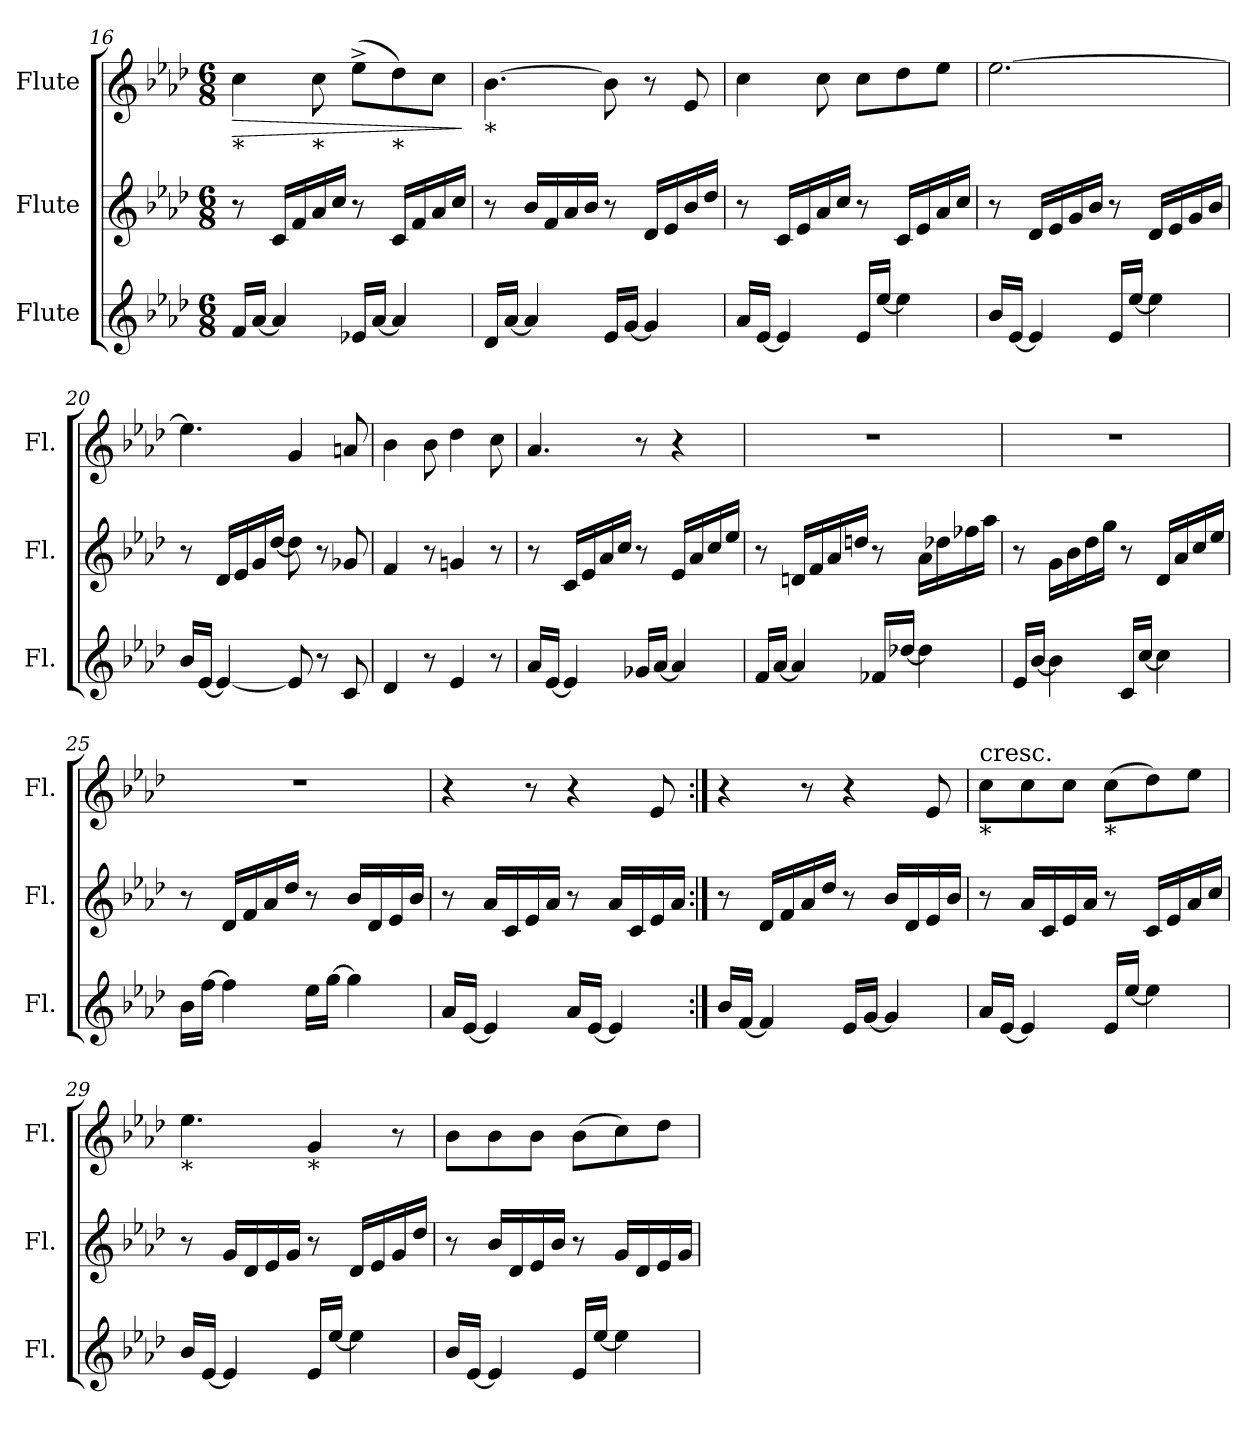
**kern	**kern	**kern	**dynam
*part3	*part2	*part1	*part1
*staff3	*staff2	*staff1	*staff1
*I"Flute	*I"Flute	*I"Flute	*
*I'Fl.	*I'Fl.	*I'Fl.	*
!!LO:LB:g=z
*clefG2	*clefG2	*clefG2	*
*k[b-e-a-d-]	*k[b-e-a-d-]	*k[b-e-a-d-]	*
*A-:	*A-:	*A-:	*
*M6/8	*M6/8	*M6/8	*
=16	=16	=16	=16
!	!	!LO:TX:b:t=*	!
!	!	!	!LO:HP:b
16f/LL	8r	4cc\	>
[16a-/JJ	.	.	.
4a-/]	16c/LL	.	.
.	16f/	.	.
!	!	!LO:TX:b:t=*	!
.	16a-/	8cc\	.
.	16cc/JJ	.	.
16e-X/LL	8r	(8ee-^\L	.
[16a-/JJ	.	.	.
!	!	!LO:TX:b:t=*	!
4a-/]	16c/LL	8dd-\)	.
.	16f/	.	.
.	16a-/	8cc\J	.
.	16cc/JJ	.	.
.	.	.	]
=17	=17	=17	=17
!	!	!LO:TX:b:t=*	!
16d-/LL	8r	[4.b-\	.
[16a-/JJ	.	.	.
4a-/]	16b-/LL	.	.
.	16f/	.	.
.	16a-/	.	.
.	16b-/JJ	.	.
16e-/LL	8r	8b-\]	.
[16g/JJ	.	.	.
4g/]	16d-/LL	8r	.
.	16e-/	.	.
.	16b-/	8e-/	.
.	16dd-/JJ	.	.
=18	=18	=18	=18
16a-/LL	8r	4cc\	.
[16e-/JJ	.	.	.
4e-/]	16c/LL	.	.
.	16e-/	.	.
.	16a-/	8cc\	.
.	16cc/JJ	.	.
16e-/LL	8r	8cc\L	.
[16ee-/JJ	.	.	.
4ee-\]	16c/LL	8dd-\	.
.	16e-/	.	.
.	16a-/	8ee-\J	.
.	16cc/JJ	.	.
!!LO:LB:g=z
=19	=19	=19	=19
16b-/LL	8r	[2.ee-\	.
[16e-/JJ	.	.	.
4e-/]	16d-/LL	.	.
.	16e-/	.	.
.	16g/	.	.
.	16b-/JJ	.	.
16e-/LL	8r	.	.
[16ee-/JJ	.	.	.
4ee-\]	16d-/LL	.	.
.	16e-/	.	.
.	16g/	.	.
.	16b-/JJ	.	.
=20	=20	=20	=20
16b-/LL	8r	4.ee-\]	.
[16e-/JJ	.	.	.
4e-/_	16d-/LL	.	.
.	16e-/	.	.
.	16g/	.	.
.	[16dd-/JJ	.	.
8e-/]	8dd-\]	4g/	.
8r	8r	.	.
8c/	8g-X/	8an/	.
=21	=21	=21	=21
4d-/	4f/	4b-\	.
8r	8r	8b-\	.
4e-/	4gn/	4dd-\	.
8r	8r	8cc\	.
=22	=22	=22	=22
16a-/LL	8r	4.a-/	.
[16e-/JJ	.	.	.
4e-/]	16c/LL	.	.
.	16e-/	.	.
.	16a-/	.	.
.	16cc/JJ	.	.
16g-X/LL	8r	8r	.
[16a-/JJ	.	.	.
4a-/]	16e-/LL	4r	.
.	16a-/	.	.
.	16cc/	.	.
.	16ee-/JJ	.	.
!!LO:LB:g=z
=23	=23	=23	=23
16f/LL	8r	2.r	.
[16a-/JJ	.	.	.
4a-/]	16dn/LL	.	.
.	16f/	.	.
.	16a-/	.	.
.	16ddn/JJ	.	.
16f-X/LL	8r	.	.
[16dd-X/JJ	.	.	.
4dd-\]	16a-\LL	.	.
.	16dd-X\	.	.
.	16ff-X\	.	.
.	16aa-\JJ	.	.
=24	=24	=24	=24
16e-/LL	8r	2.r	.
[16b-/JJ	.	.	.
4b-\]	16g\LL	.	.
.	16b-\	.	.
.	16dd-\	.	.
.	16gg\JJ	.	.
16c/LL	8r	.	.
[16cc/JJ	.	.	.
4cc\]	16d-/LL	.	.
.	16a-/	.	.
.	16cc/	.	.
.	16ee-/JJ	.	.
=25	=25	=25	=25
16b-\LL	8r	2.r	.
[16ff\JJ	.	.	.
4ff\]	16d-/LL	.	.
.	16f/	.	.
.	16a-/	.	.
.	16dd-/JJ	.	.
16ee-\LL	8r	.	.
[16gg\JJ	.	.	.
4gg\]	16b-/LL	.	.
.	16d-/	.	.
.	16e-/	.	.
.	16b-/JJ	.	.
!!LO:PB:g=z
=26	=26	=26	=26
16a-/LL	8r	4r	.
[16e-/JJ	.	.	.
4e-/]	16a-/LL	.	.
.	16c/	.	.
.	16e-/	8r	.
.	16a-/JJ	.	.
16a-/LL	8r	4r	.
[16e-/JJ	.	.	.
4e-/]	16a-/LL	.	.
.	16c/	.	.
.	16e-/	8e-/	.
.	16a-/JJ	.	.
=27:|!	=27:|!	=27:|!	=27:|!
16b-/LL	8r	4r	.
[16f/JJ	.	.	.
4f/]	16d-/LL	.	.
.	16f/	.	.
.	16a-/	8r	.
.	16dd-/JJ	.	.
16e-/LL	8r	4r	.
[16g/JJ	.	.	.
4g/]	16b-/LL	.	.
.	16d-/	.	.
.	16e-/	8e-/	.
.	16b-/JJ	.	.
=28	=28	=28	=28
!	!	!LO:TX:b:t=*	!
!	!	!LO:TX:a:t=cresc.	!
16a-/LL	8r	8cc\L	.
[16e-/JJ	.	.	.
4e-/]	16a-/LL	8cc\	.
.	16c/	.	.
.	16e-/	8cc\J	.
.	16a-/JJ	.	.
!	!	!LO:TX:b:t=*	!
16e-/LL	8r	(8cc\L	.
[16ee-/JJ	.	.	.
4ee-\]	16c/LL	8dd-\)	.
.	16e-/	.	.
.	16a-/	8ee-\J	.
.	16cc/JJ	.	.
!!LO:LB:g=z
=29	=29	=29	=29
!	!	!LO:TX:b:t=*	!
16b-/LL	8r	4.ee-\	.
[16e-/JJ	.	.	.
4e-/]	16g/LL	.	.
.	16d-/	.	.
.	16e-/	.	.
.	16g/JJ	.	.
!	!	!LO:TX:b:t=*	!
16e-/LL	8r	4g/	.
[16ee-/JJ	.	.	.
4ee-\]	16d-/LL	.	.
.	16e-/	.	.
.	16g/	8r	.
.	16dd-/JJ	.	.
=30	=30	=30	=30
16b-/LL	8r	8b-\L	.
[16e-/JJ	.	.	.
4e-/]	16b-/LL	8b-\	.
.	16d-/	.	.
.	16e-/	8b-\J	.
.	16b-/JJ	.	.
16e-/LL	8r	(8b-\L	.
[16ee-/JJ	.	.	.
4ee-\]	16g/LL	8cc\)	.
.	16d-/	.	.
.	16e-/	8dd-\J	.
.	16g/JJ	.	.
=	=	=	=
*-	*-	*-	*-
